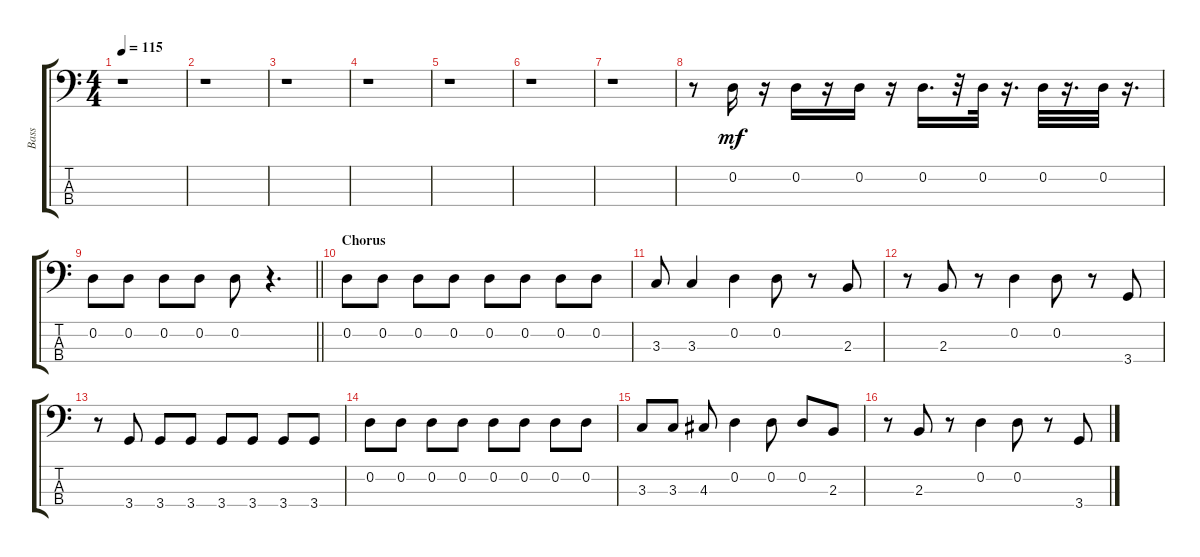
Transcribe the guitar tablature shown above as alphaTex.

\track ("Bass" "Bass") {instrument electricbassfinger}
\staff {score tabs}
\tuning (G2 D2 A1 E1) {hide}
\ts (4 4)
\tempo 115
\clef f4
\ks c
r.1{dy mf} |
r.1 |
r.1 |
r.1 |
r.1 |
r.1 |
r.1 |
r.8 0.2.16 r.16 0.2.16 r.16 0.2.16 r.16 0.2.16{d} r.32 0.2.32 r.16{d} 0.2.32 r.16{d} 0.2.32 r.16{d} |
\barLineRight lightlight
0.2.8 0.2.8 0.2.8 0.2.8 0.2.8 r.4{d} |
\section ("" "Chorus")
0.2.8 0.2.8 0.2.8 0.2.8 0.2.8 0.2.8 0.2.8 0.2.8 |
3.3.8 3.3.4 0.2.4 0.2.8 r.8 2.3.8 |
r.8 2.3.8 r.8 0.2.4 0.2.8 r.8 3.4.8 |
r.8 3.4.8 3.4.8 3.4.8 3.4.8 3.4.8 3.4.8 3.4.8 |
0.2.8 0.2.8 0.2.8 0.2.8 0.2.8 0.2.8 0.2.8 0.2.8 |
3.3.8 3.3.8 4.3.8 0.2.4 0.2.8 0.2.8 2.3.8 |
r.8 2.3.8 r.8 0.2.4 0.2.8 r.8 3.4.8
